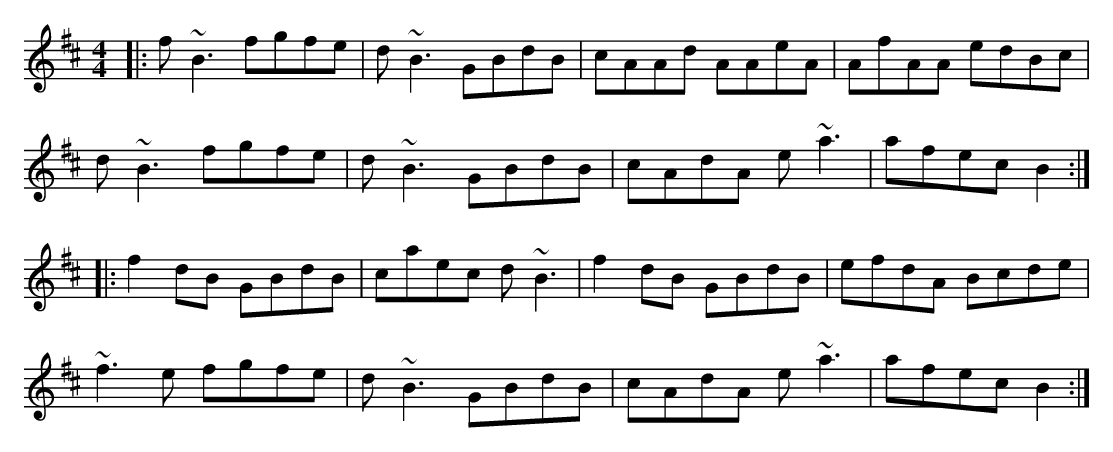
X:1
M:4/4
K:Bmin
|:f ~B3 fgfe|d ~B3 GBdB|cAAd AAeA|AfAA edBc|
d ~B3 fgfe|d ~B3 GBdB|cAdA e ~a3|afec B2:|
|:f2 dB GBdB|caec d ~B3|f2 dB GBdB|efdA Bcde|
~f3 e fgfe|d ~B3 GBdB|cAdA e ~a3|afec B2:|
